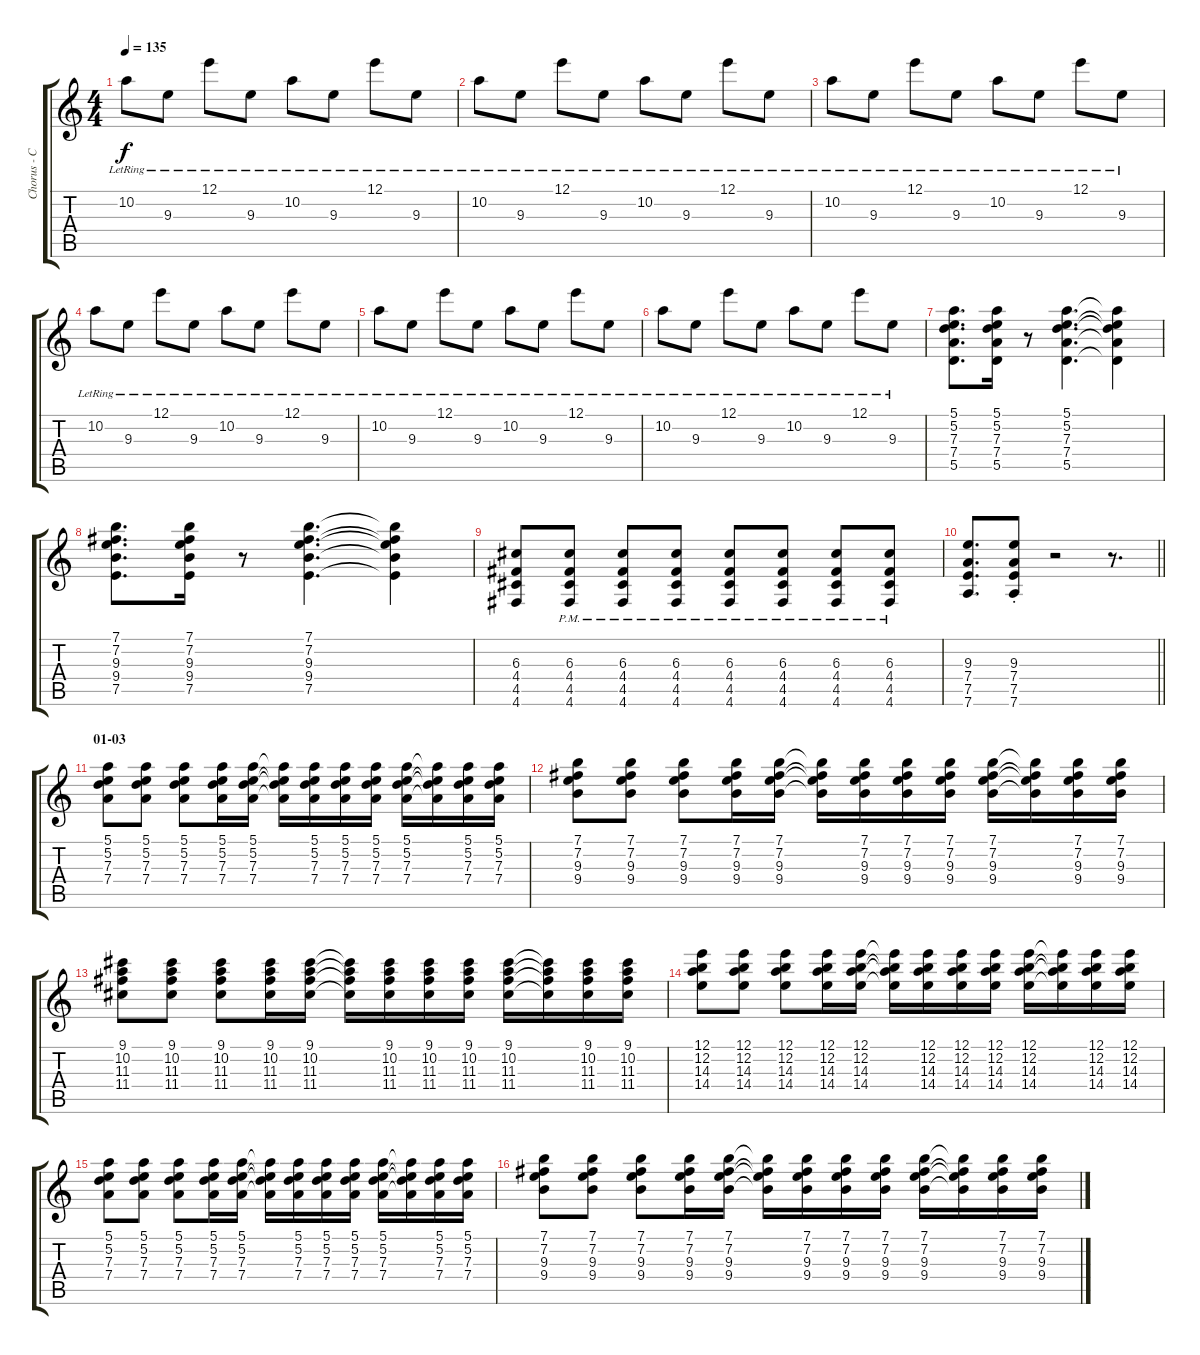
\track ("Chorus - Clean" "Chorus - C") {instrument electricguitarclean}
\staff {score tabs}
\tuning (E4 B3 G3 D3 A2 D2) {hide}
\ts (4 4)
\tempo 135
\clef g2
\ks c
10.2{lr}.8{dy f} 9.3{lr}.8 12.1{lr}.8 9.3{lr}.8 10.2{lr}.8 9.3{lr}.8 12.1{lr}.8 9.3{lr}.8 |
10.2{lr}.8 9.3{lr}.8 12.1{lr}.8 9.3{lr}.8 10.2{lr}.8 9.3{lr}.8 12.1{lr}.8 9.3{lr}.8 |
10.2{lr}.8 9.3{lr}.8 12.1{lr}.8 9.3{lr}.8 10.2{lr}.8 9.3{lr}.8 12.1{lr}.8 9.3{lr}.8 |
10.2{lr}.8 9.3{lr}.8 12.1{lr}.8 9.3{lr}.8 10.2{lr}.8 9.3{lr}.8 12.1{lr}.8 9.3{lr}.8 |
10.2{lr}.8 9.3{lr}.8 12.1{lr}.8 9.3{lr}.8 10.2{lr}.8 9.3{lr}.8 12.1{lr}.8 9.3{lr}.8 |
10.2{lr}.8 9.3{lr}.8 12.1{lr}.8 9.3{lr}.8 10.2{lr}.8 9.3{lr}.8 12.1{lr}.8 9.3{lr}.8 |
(5.1 5.2 7.3 7.4 5.5).8{d} (5.1 5.2 7.3 7.4 5.5).16 r.8 (5.1 5.2 7.3 7.4 5.5).4{d} (5.1{t} 5.2{t} 7.3{t} 7.4{t} 5.5{t}).4 |
(7.1 7.2 9.3 9.4 7.5).8{d} (7.1 7.2 9.3 9.4 7.5).16 r.8 (7.1 7.2 9.3 9.4 7.5).4{d} (7.1{t} 7.2{t} 9.3{t} 9.4{t} 7.5{t}).4 |
(6.3 4.4 4.5 4.6).8 (6.3{pm} 4.4{pm} 4.5{pm} 4.6{pm}).8 (6.3{pm} 4.4{pm} 4.5{pm} 4.6{pm}).8 (6.3{pm} 4.4{pm} 4.5{pm} 4.6{pm}).8 (6.3{pm} 4.4{pm} 4.5{pm} 4.6{pm}).8 (6.3{pm} 4.4{pm} 4.5{pm} 4.6{pm}).8 (6.3{pm} 4.4{pm} 4.5{pm} 4.6{pm}).8 (6.3{pm} 4.4{pm} 4.5{pm} 4.6{pm}).8 |
\barLineRight lightlight
(9.3 7.4 7.5 7.6).8{d} (9.3{st} 7.4{st} 7.5{st} 7.6{st}).8 r.2 r.8{d} |
\section ("" "01-03")
(5.1 5.2 7.3 7.4).8 (5.1 5.2 7.3 7.4).8 (5.1 5.2 7.3 7.4).8 (5.1 5.2 7.3 7.4).16 (5.1 5.2 7.3 7.4).16 (5.1{t} 5.2{t} 7.3{t} 7.4{t}).16 (5.1 5.2 7.3 7.4).16 (5.1 5.2 7.3 7.4).16 (5.1 5.2 7.3 7.4).16 (5.1 5.2 7.3 7.4).16 (5.1{t} 5.2{t} 7.3{t} 7.4{t}).16 (5.1 5.2 7.3 7.4).16 (5.1 5.2 7.3 7.4).16 |
(7.1 7.2 9.3 9.4).8 (7.1 7.2 9.3 9.4).8 (7.1 7.2 9.3 9.4).8 (7.1 7.2 9.3 9.4).16 (7.1 7.2 9.3 9.4).16 (7.1{t} 7.2{t} 9.3{t} 9.4{t}).16 (7.1 7.2 9.3 9.4).16 (7.1 7.2 9.3 9.4).16 (7.1 7.2 9.3 9.4).16 (7.1 7.2 9.3 9.4).16 (7.1{t} 7.2{t} 9.3{t} 9.4{t}).16 (7.1 7.2 9.3 9.4).16 (7.1 7.2 9.3 9.4).16 |
(9.1 10.2 11.3 11.4).8 (9.1 10.2 11.3 11.4).8 (9.1 10.2 11.3 11.4).8 (9.1 10.2 11.3 11.4).16 (9.1 10.2 11.3 11.4).16 (9.1{t} 10.2{t} 11.3{t} 11.4{t}).16 (9.1 10.2 11.3 11.4).16 (9.1 10.2 11.3 11.4).16 (9.1 10.2 11.3 11.4).16 (9.1 10.2 11.3 11.4).16 (9.1{t} 10.2{t} 11.3{t} 11.4{t}).16 (9.1 10.2 11.3 11.4).16 (9.1 10.2 11.3 11.4).16 |
(12.1 12.2 14.3 14.4).8 (12.1 12.2 14.3 14.4).8 (12.1 12.2 14.3 14.4).8 (12.1 12.2 14.3 14.4).16 (12.1 12.2 14.3 14.4).16 (12.1{t} 12.2{t} 14.3{t} 14.4{t}).16 (12.1 12.2 14.3 14.4).16 (12.1 12.2 14.3 14.4).16 (12.1 12.2 14.3 14.4).16 (12.1 12.2 14.3 14.4).16 (12.1{t} 12.2{t} 14.3{t} 14.4{t}).16 (12.1 12.2 14.3 14.4).16 (12.1 12.2 14.3 14.4).16 |
(5.1 5.2 7.3 7.4).8 (5.1 5.2 7.3 7.4).8 (5.1 5.2 7.3 7.4).8 (5.1 5.2 7.3 7.4).16 (5.1 5.2 7.3 7.4).16 (5.1{t} 5.2{t} 7.3{t} 7.4{t}).16 (5.1 5.2 7.3 7.4).16 (5.1 5.2 7.3 7.4).16 (5.1 5.2 7.3 7.4).16 (5.1 5.2 7.3 7.4).16 (5.1{t} 5.2{t} 7.3{t} 7.4{t}).16 (5.1 5.2 7.3 7.4).16 (5.1 5.2 7.3 7.4).16 |
(7.1 7.2 9.3 9.4).8 (7.1 7.2 9.3 9.4).8 (7.1 7.2 9.3 9.4).8 (7.1 7.2 9.3 9.4).16 (7.1 7.2 9.3 9.4).16 (7.1{t} 7.2{t} 9.3{t} 9.4{t}).16 (7.1 7.2 9.3 9.4).16 (7.1 7.2 9.3 9.4).16 (7.1 7.2 9.3 9.4).16 (7.1 7.2 9.3 9.4).16 (7.1{t} 7.2{t} 9.3{t} 9.4{t}).16 (7.1 7.2 9.3 9.4).16 (7.1 7.2 9.3 9.4).16
